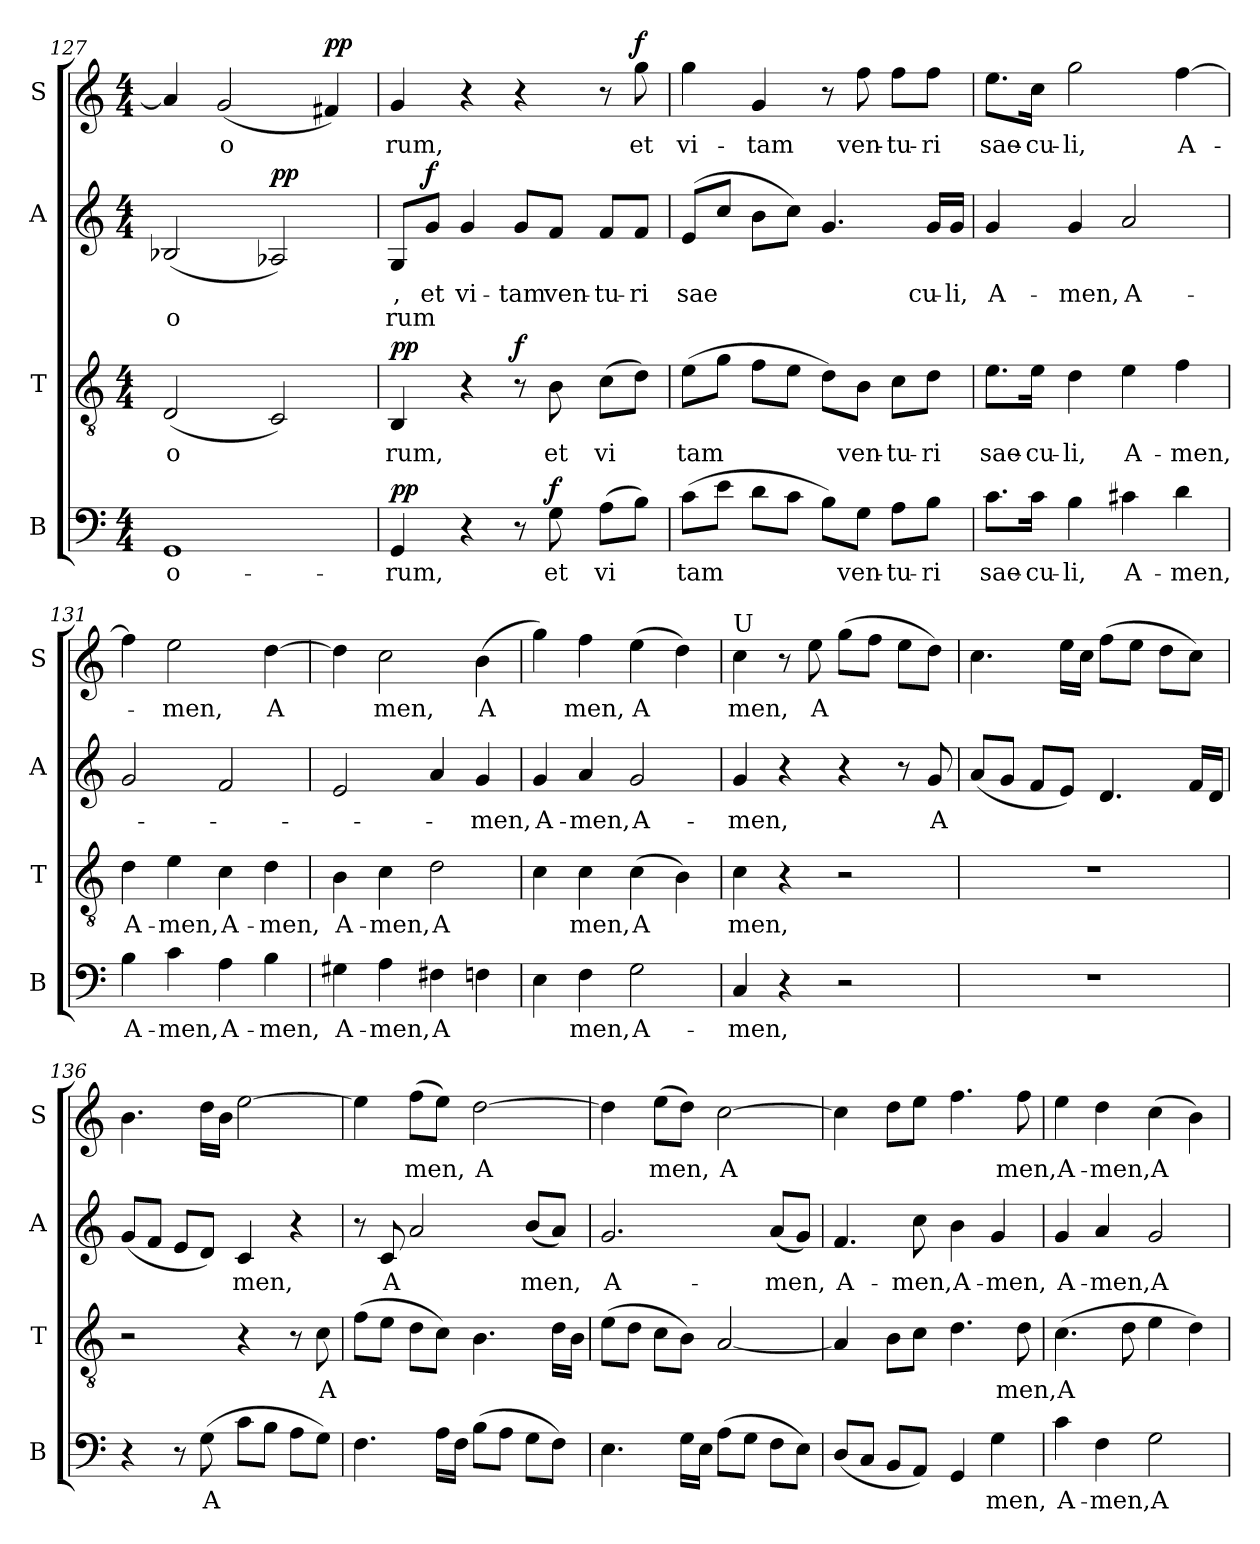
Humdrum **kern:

**kern	**text	**dynam	**kern	**text	**dynam	**kern	**text	**text	**dynam	**kern	**text	**dynam
*part4	*part4	*part4	*part3	*part3	*part3	*part2	*part2	*part2	*part2	*part1	*part1	*part1
*staff4	*staff4	*staff4	*staff3	*staff3	*staff3	*staff2	*staff2	*staff2	*staff2	*staff1	*staff1	*staff1
*I"B	*	*	*I"T	*	*	*I"A	*	*	*	*I"S	*	*
*I'B	*	*	*I'T	*	*	*I'A	*	*	*	*I'S	*	*
*clefF4	*	*	*clefGv2	*	*	*clefG2	*	*	*	*clefG2	*	*
*k[]	*	*	*k[]	*	*	*k[]	*	*	*	*k[]	*	*
*M4/4	*	*	*M4/4	*	*	*M4/4	*	*	*	*M4/4	*	*
=127	=127	=127	=127	=127	=127	=127	=127	=127	=127	=127	=127	=127
!	!LO:LY:b	!	!	!LO:LY:b	!	!	!	!LO:LY:b	!	!	!	!
1GG	-o-	.	(<2D	-o	.	(<2B-X	.	-o	.	4a-]	.	.
!	!	!	!	!	!	!	!	!	!	!	!LO:LY:b	!
.	.	.	.	.	.	.	.	.	.	(<2g	o	.
!	!	!	!	!	!	!	!	!	!LO:DY:b	!	!	!
.	.	.	2C)	.	.	2A-X)	.	.	pp	.	.	.
!	!	!	!	!	!	!	!	!	!	!	!	!LO:DY:a
.	.	.	.	.	.	.	.	.	.	4f#X)	.	pp
=128	=128	=128	=128	=128	=128	=128	=128	=128	=128	=128	=128	=128
!	!LO:LY:b	!LO:DY:b	!	!LO:LY:b	!LO:DY:b	!	!LO:LY:b	!LO:LY:b	!	!	!LO:LY:b	!
4GG	-rum,	pp	4BB	rum,	pp	8GL	,	rum	.	4g	rum,	.
!	!	!	!	!	!	!	!LO:LY:b	!	!LO:DY:a	!	!	!
.	.	.	.	.	.	8gJ	et	.	f	.	.	.
!	!	!	!	!	!	!	!LO:LY:b	!	!	!	!	!
4r	.	.	4r	.	.	4g	vi-	.	.	4r	.	.
!	!	!	!	!	!LO:DY:b	!	!LO:LY:b	!	!	!	!	!
8r	.	.	8r	.	f	8gL	-tam	.	.	4r	.	.
!	!LO:LY:b	!LO:DY:a	!	!LO:LY:b	!	!	!LO:LY:b	!	!	!	!	!
8G	et	f	8B	et	.	8fJ	ven-	.	.	.	.	.
!	!LO:LY:b	!	!	!LO:LY:b	!	!	!LO:LY:b	!	!	!	!	!
(>8AL	vi	.	(>8cL	vi	.	8fL	-tu-	.	.	8r	.	.
!	!	!	!	!	!	!	!LO:LY:b	!	!	!	!LO:LY:b	!LO:DY:a
8BJ)	.	.	8dJ)	.	.	8fJ	-ri	.	.	8gg	et	f
=129	=129	=129	=129	=129	=129	=129	=129	=129	=129	=129	=129	=129
!	!LO:LY:b	!	!	!LO:LY:b	!	!	!LO:LY:b	!	!	!	!LO:LY:b	!
(>8cL	tam	.	(>8eL	tam	.	(<8eL	sae	.	.	4gg	vi-	.
8eJ	.	.	8gJ	.	.	8ccJ	.	.	.	.	.	.
!	!	!	!	!	!	!	!	!	!	!	!LO:LY:b	!
8dL	.	.	8fL	.	.	8bL	.	.	.	4g	-tam	.
8cJ	.	.	8eJ	.	.	8ccJ)	.	.	.	.	.	.
8BL)	.	.	8dL)	.	.	4.g	.	.	.	8r	.	.
!	!LO:LY:b	!	!	!LO:LY:b	!	!	!	!	!	!	!LO:LY:b	!
8GJ	ven-	.	8BJ	ven-	.	.	.	.	.	8ff	ven-	.
!	!LO:LY:b	!	!	!LO:LY:b	!	!	!	!	!	!	!LO:LY:b	!
8AL	-tu-	.	8cL	-tu-	.	.	.	.	.	8ffL	-tu-	.
!	!LO:LY:b	!	!	!LO:LY:b	!	!	!LO:LY:b	!	!	!	!LO:LY:b	!
8BJ	-ri	.	8dJ	-ri	.	16gLL	cu-	.	.	8ffJ	-ri	.
!	!	!	!	!	!	!	!LO:LY:b	!	!	!	!	!
.	.	.	.	.	.	16gJJ	-li,	.	.	.	.	.
=130	=130	=130	=130	=130	=130	=130	=130	=130	=130	=130	=130	=130
!	!LO:LY:b	!	!	!LO:LY:b	!	!	!LO:LY:b	!	!	!	!LO:LY:b	!
8.cL	sae-	.	8.eL	sae-	.	4g	A-	.	.	8.eeL	sae-	.
!	!LO:LY:b	!	!	!LO:LY:b	!	!	!	!	!	!	!LO:LY:b	!
16cJk	-cu-	.	16eJk	-cu-	.	.	.	.	.	16ccJk	-cu-	.
!	!LO:LY:b	!	!	!LO:LY:b	!	!	!LO:LY:b	!	!	!	!LO:LY:b	!
4B	-li,	.	4d	-li,	.	4g	-men,	.	.	2gg	-li,	.
!	!LO:LY:b	!	!	!LO:LY:b	!	!	!LO:LY:b	!	!	!	!	!
4c#X	A-	.	4e	A-	.	2a	A-	.	.	.	.	.
!	!LO:LY:b	!	!	!LO:LY:b	!	!	!	!	!	!	!LO:LY:b	!
4d	-men,	.	4f	-men,	.	.	.	.	.	[4ff	A-	.
=131	=131	=131	=131	=131	=131	=131	=131	=131	=131	=131	=131	=131
!	!LO:LY:b	!	!	!LO:LY:b	!	!	!	!	!	!	!	!
4B	A-	.	4d	A-	.	2g	.	.	.	4ff]	.	.
!	!LO:LY:b	!	!	!LO:LY:b	!	!	!	!	!	!	!LO:LY:b	!
4c	-men,	.	4e	-men,	.	.	.	.	.	2ee	-men,	.
!	!LO:LY:b	!	!	!LO:LY:b	!	!	!	!	!	!	!	!
4A	A-	.	4c	A-	.	2f	.	.	.	.	.	.
!	!LO:LY:b	!	!	!LO:LY:b	!	!	!	!	!	!	!LO:LY:b	!
4B	-men,	.	4d	-men,	.	.	.	.	.	[4dd	A	.
=132	=132	=132	=132	=132	=132	=132	=132	=132	=132	=132	=132	=132
!	!LO:LY:b	!	!	!LO:LY:b	!	!	!	!	!	!	!	!
4G#X	A-	.	4B	A-	.	2e	.	.	.	4dd]	.	.
!	!LO:LY:b	!	!	!LO:LY:b	!	!	!	!	!	!	!LO:LY:b	!
4A	-men,	.	4c	-men,	.	.	.	.	.	2cc	men,	.
!	!LO:LY:b	!	!	!LO:LY:b	!	!	!	!	!	!	!	!
4F#X	A	.	2d	A	.	4a	.	.	.	.	.	.
!	!	!	!	!	!	!	!LO:LY:b	!	!	!	!LO:LY:b	!
4Fn	.	.	.	.	.	4g	-men,	.	.	(>4b	A	.
=133	=133	=133	=133	=133	=133	=133	=133	=133	=133	=133	=133	=133
!	!	!	!	!	!	!	!LO:LY:b	!	!	!	!	!
4E	.	.	4c	.	.	4g	A-	.	.	4gg)	.	.
!	!LO:LY:b	!	!	!LO:LY:b	!	!	!LO:LY:b	!	!	!	!LO:LY:b	!
4F	men,	.	4c	men,	.	4a	-men,	.	.	4ff	men,	.
!	!LO:LY:b	!	!	!LO:LY:b	!	!	!LO:LY:b	!	!	!	!LO:LY:b	!
2G	A-	.	(>4c	A	.	2g	A-	.	.	(>4ee	A	.
.	.	.	4B)	.	.	.	.	.	.	4dd)	.	.
=134	=134	=134	=134	=134	=134	=134	=134	=134	=134	=134	=134	=134
!	!	!	!	!	!	!	!	!	!	!LO:TX:a:t=U	!	!
!	!LO:LY:b	!	!	!LO:LY:b	!	!	!LO:LY:b	!	!	!	!LO:LY:b	!
4C	-men,	.	4c	men,	.	4g	-men,	.	.	4cc	men,	.
4r	.	.	4r	.	.	4r	.	.	.	8r	.	.
!	!	!	!	!	!	!	!	!	!	!	!LO:LY:b	!
.	.	.	.	.	.	.	.	.	.	8ee	A	.
2r	.	.	2r	.	.	4r	.	.	.	(>8ggL	.	.
.	.	.	.	.	.	.	.	.	.	8ffJ	.	.
.	.	.	.	.	.	8r	.	.	.	8eeL	.	.
!	!	!	!	!	!	!	!LO:LY:b	!	!	!	!	!
.	.	.	.	.	.	8g	A	.	.	8ddJ)	.	.
=135	=135	=135	=135	=135	=135	=135	=135	=135	=135	=135	=135	=135
1r	.	.	1r	.	.	(<8aL	.	.	.	4.cc	.	.
.	.	.	.	.	.	8gJ	.	.	.	.	.	.
.	.	.	.	.	.	8fL	.	.	.	.	.	.
.	.	.	.	.	.	8eJ)	.	.	.	16eeLL	.	.
.	.	.	.	.	.	.	.	.	.	16ccJJ	.	.
.	.	.	.	.	.	4.d	.	.	.	(>8ffL	.	.
.	.	.	.	.	.	.	.	.	.	8eeJ	.	.
.	.	.	.	.	.	.	.	.	.	8ddL	.	.
.	.	.	.	.	.	16fLL	.	.	.	8ccJ)	.	.
.	.	.	.	.	.	16dJJ	.	.	.	.	.	.
=136	=136	=136	=136	=136	=136	=136	=136	=136	=136	=136	=136	=136
4r	.	.	2r	.	.	(<8gL	.	.	.	4.b	.	.
.	.	.	.	.	.	8fJ	.	.	.	.	.	.
8r	.	.	.	.	.	8eL	.	.	.	.	.	.
!	!LO:LY:b	!	!	!	!	!	!	!	!	!	!	!
(>8G	A	.	.	.	.	8dJ)	.	.	.	16ddLL	.	.
.	.	.	.	.	.	.	.	.	.	16bJJ	.	.
!	!	!	!	!	!	!	!LO:LY:b	!	!	!	!	!
8cL	.	.	4r	.	.	4c	men,	.	.	[2ee	.	.
8BJ	.	.	.	.	.	.	.	.	.	.	.	.
8AL	.	.	8r	.	.	4r	.	.	.	.	.	.
!	!	!	!	!LO:LY:b	!	!	!	!	!	!	!	!
8GJ)	.	.	8c	A	.	.	.	.	.	.	.	.
=137	=137	=137	=137	=137	=137	=137	=137	=137	=137	=137	=137	=137
4.F	.	.	(>8fL	.	.	8r	.	.	.	4ee]	.	.
!	!	!	!	!	!	!	!LO:LY:b	!	!	!	!	!
.	.	.	8eJ	.	.	8c	A	.	.	.	.	.
!	!	!	!	!	!	!	!	!	!	!	!LO:LY:b	!
.	.	.	8dL	.	.	2a	.	.	.	(>8ffL	men,	.
16ALL	.	.	8cJ)	.	.	.	.	.	.	8eeJ)	.	.
16FJJ	.	.	.	.	.	.	.	.	.	.	.	.
!	!	!	!	!	!	!	!	!	!	!	!LO:LY:b	!
(>8BL	.	.	4.B	.	.	.	.	.	.	[2dd	A	.
8AJ	.	.	.	.	.	.	.	.	.	.	.	.
!	!	!	!	!	!	!	!LO:LY:b	!	!	!	!	!
8GL	.	.	.	.	.	(<8bL	men,	.	.	.	.	.
8FJ)	.	.	16dLL	.	.	8aJ)	.	.	.	.	.	.
.	.	.	16BJJ	.	.	.	.	.	.	.	.	.
=138	=138	=138	=138	=138	=138	=138	=138	=138	=138	=138	=138	=138
!	!	!	!	!	!	!	!LO:LY:b	!	!	!	!	!
4.E	.	.	(>8eL	.	.	2.g	A-	.	.	4dd]	.	.
.	.	.	8dJ	.	.	.	.	.	.	.	.	.
!	!	!	!	!	!	!	!	!	!	!	!LO:LY:b	!
.	.	.	8cL	.	.	.	.	.	.	(>8eeL	men,	.
16GLL	.	.	8BJ)	.	.	.	.	.	.	8ddJ)	.	.
16EJJ	.	.	.	.	.	.	.	.	.	.	.	.
!	!	!	!	!	!	!	!	!	!	!	!LO:LY:b	!
(>8AL	.	.	[2A	.	.	.	.	.	.	[2cc	A	.
8GJ	.	.	.	.	.	.	.	.	.	.	.	.
!	!	!	!	!	!	!	!LO:LY:b	!	!	!	!	!
8FL	.	.	.	.	.	(<8aL	-men,	.	.	.	.	.
8EJ)	.	.	.	.	.	8gJ)	.	.	.	.	.	.
=139	=139	=139	=139	=139	=139	=139	=139	=139	=139	=139	=139	=139
!	!	!	!	!	!	!	!LO:LY:b	!	!	!	!	!
(<8DL	.	.	4A]	.	.	4.f	A-	.	.	4cc]	.	.
8CJ	.	.	.	.	.	.	.	.	.	.	.	.
8BBL	.	.	8BL	.	.	.	.	.	.	8ddL	.	.
!	!	!	!	!	!	!	!LO:LY:b	!	!	!	!	!
8AAJ)	.	.	8cJ	.	.	8cc	-men,	.	.	8eeJ	.	.
!	!	!	!	!	!	!	!LO:LY:b	!	!	!	!	!
4GG	.	.	4.d	.	.	4b	A-	.	.	4.ff	.	.
!	!LO:LY:b	!	!	!	!	!	!LO:LY:b	!	!	!	!	!
4G	men,	.	.	.	.	4g	-men,	.	.	.	.	.
!	!	!	!	!LO:LY:b	!	!	!	!	!	!	!LO:LY:b	!
.	.	.	8d	men,	.	.	.	.	.	8ff	men,	.
=140	=140	=140	=140	=140	=140	=140	=140	=140	=140	=140	=140	=140
!	!LO:LY:b	!	!	!LO:LY:b	!	!	!LO:LY:b	!	!	!	!LO:LY:b	!
4c	A-	.	(>4.c	A	.	4g	A-	.	.	4ee	A-	.
!	!LO:LY:b	!	!	!	!	!	!LO:LY:b	!	!	!	!LO:LY:b	!
4F	-men,	.	.	.	.	4a	-men,	.	.	4dd	-men,	.
.	.	.	8d	.	.	.	.	.	.	.	.	.
!	!LO:LY:b	!	!	!	!	!	!LO:LY:b	!	!	!	!LO:LY:b	!
2G	A-	.	4e	.	.	2g	A-	.	.	(>4cc	A	.
.	.	.	4d)	.	.	.	.	.	.	4b)	.	.
=	=	=	=	=	=	=	=	=	=	=	=	=
*-	*-	*-	*-	*-	*-	*-	*-	*-	*-	*-	*-	*-
